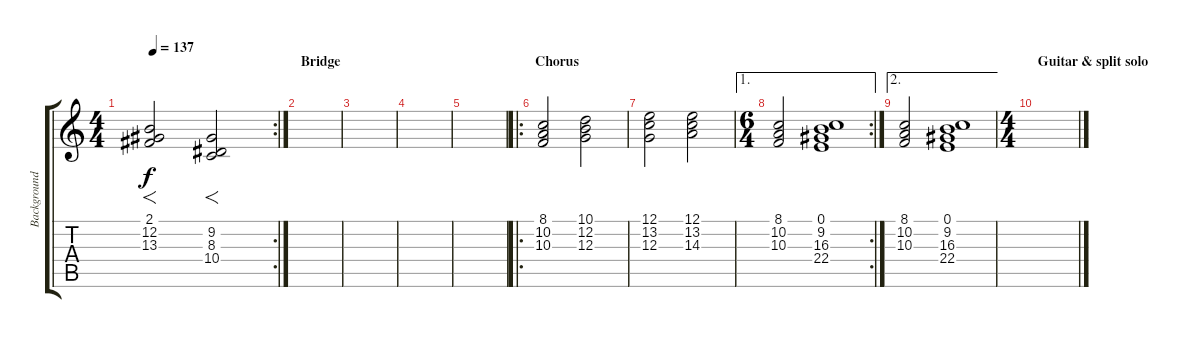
\track ("Background choir" "Background") {instrument choiraahs}
\staff {score tabs}
\tuning (E4 B3 G3 D3 A2 E2) {hide}
\rc 2
\ts (4 4)
\tempo 137
\clef g2
\ks c
(2.1 12.2 13.3).2{f dy f} (9.2 8.3 10.4).2{f} |
\section ("" "Bridge")
|
|
|
|
\ro
\section ("" "Chorus")
(8.1 10.2 10.3).2{volume 16} (10.1 12.2 12.3).2 |
(12.1 13.2 12.3).2 (12.1 13.2 14.3).2 |
\ae 1
\rc 2
\ts (6 4)
(8.1 10.2 10.3).2 (0.1 9.2 16.3 22.4).1 |
\ae 2
(8.1 10.2 10.3).2 (0.1 9.2 16.3 22.4).1 |
\ts (4 4)
\section ("" "Guitar & split solo")
